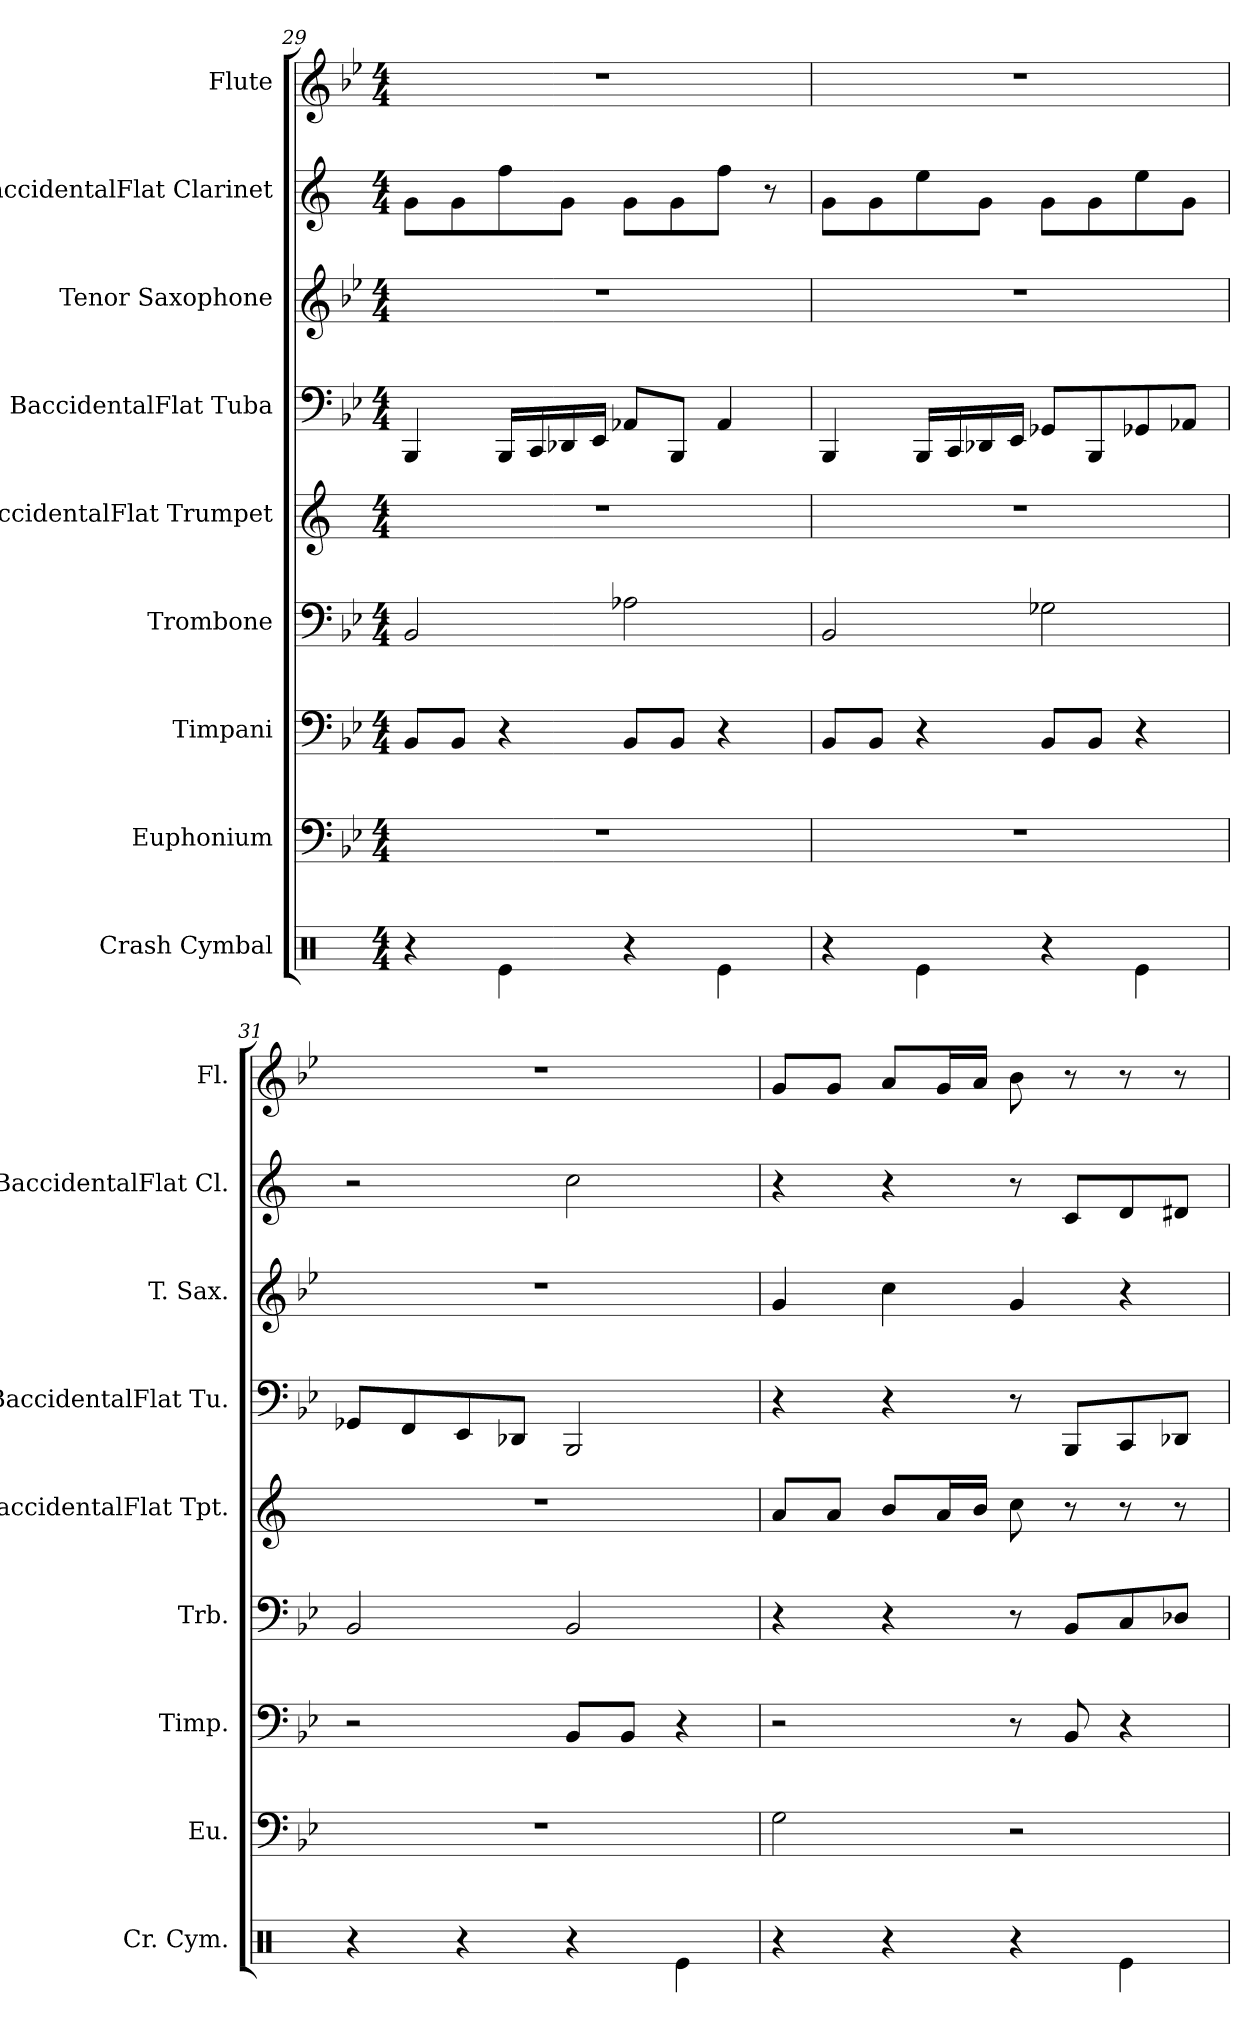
**kern	**kern	**kern	**kern	**kern	**kern	**kern	**kern	**kern
*part9	*part8	*part7	*part6	*part5	*part4	*part3	*part2	*part1
*staff9	*staff8	*staff7	*staff6	*staff5	*staff4	*staff3	*staff2	*staff1
*I"Crash Cymbal	*I"Euphonium	*I"Timpani	*I"Trombone	*I"BaccidentalFlat Trumpet	*I"BaccidentalFlat Tuba	*I"Tenor Saxophone	*I"BaccidentalFlat Clarinet	*I"Flute
*I'Cr. Cym.	*I'Eu.	*I'Timp.	*I'Trb.	*I'BaccidentalFlat Tpt.	*I'BaccidentalFlat Tu.	*I'T. Sax.	*I'BaccidentalFlat Cl.	*I'Fl.
!!LO:PB:g=z
*clefX	*clefF4	*clefF4	*clefF4	*clefG2	*clefF4	*clefG2	*clefG2	*clefG2
*	*	*	*	*ITrd1c2	*	*ITrd8c14	*ITrd1c2	*
*k[]	*k[b-e-]	*k[b-e-]	*k[b-e-]	*k[b-e-]	*k[b-e-]	*k[b-e-]	*k[b-e-]	*k[b-e-]
*M4/4	*M4/4	*M4/4	*M4/4	*M4/4	*M4/4	*M4/4	*M4/4	*M4/4
=29	=29	=29	=29	=29	=29	=29	=29	=29
4r	1r	8BB-/L	2BB-/	1r	4BBB-/	1r	8f\L	1r
.	.	8BB-/J	.	.	.	.	8f\	.
4Re\	.	4r	.	.	16BBB-/LL	.	8ee-\	.
.	.	.	.	.	16CC/	.	.	.
.	.	.	.	.	16DD-X/	.	8f\J	.
.	.	.	.	.	16EE-/JJ	.	.	.
4r	.	8BB-/L	2A-X\	.	8AA-X/L	.	8f\L	.
.	.	8BB-/J	.	.	8BBB-/J	.	8f\	.
4Re\	.	4r	.	.	4AA-/	.	8ee-\J	.
.	.	.	.	.	.	.	8r	.
=30	=30	=30	=30	=30	=30	=30	=30	=30
4r	1r	8BB-/L	2BB-/	1r	4BBB-/	1r	8f\L	1r
.	.	8BB-/J	.	.	.	.	8f\	.
4Re\	.	4r	.	.	16BBB-/LL	.	8dd\	.
.	.	.	.	.	16CC/	.	.	.
.	.	.	.	.	16DD-X/	.	8f\J	.
.	.	.	.	.	16EE-/JJ	.	.	.
4r	.	8BB-/L	2G-X\	.	8GG-X/L	.	8f\L	.
.	.	8BB-/J	.	.	8BBB-/	.	8f\	.
4Re\	.	4r	.	.	8GG-X/	.	8dd\	.
.	.	.	.	.	8AA-X/J	.	8f\J	.
=31	=31	=31	=31	=31	=31	=31	=31	=31
4r	1r	2r	2BB-/	1r	8GG-X/L	1r	2r	1r
.	.	.	.	.	8FF/	.	.	.
4r	.	.	.	.	8EE-/	.	.	.
.	.	.	.	.	8DD-X/J	.	.	.
4r	.	8BB-/L	2BB-/	.	2BBB-/	.	2b-\	.
.	.	8BB-/J	.	.	.	.	.	.
4Re\	.	4r	.	.	.	.	.	.
!!LO:PB:g=z
=32	=32	=32	=32	=32	=32	=32	=32	=32
4r	2G\	2r	4r	8g/L	4r	4G/	4r	8g/L
.	.	.	.	8g/J	.	.	.	8g/J
4r	.	.	4r	8a/L	4r	4c\	4r	8a/L
.	.	.	.	16g/L	.	.	.	16g/L
.	.	.	.	16a/JJ	.	.	.	16a/JJ
4r	2r	8r	8r	8b-\	8r	4G/	8r	8b-\
.	.	8BB-/	8BB-/L	8r	8BBB-/L	.	8B-/L	8r
4Re\	.	4r	8C/	8r	8CC/	4r	8c/	8r
.	.	.	8D-X/J	8r	8DD-X/J	.	8c#X/J	8r
=	=	=	=	=	=	=	=	=
*-	*-	*-	*-	*-	*-	*-	*-	*-
